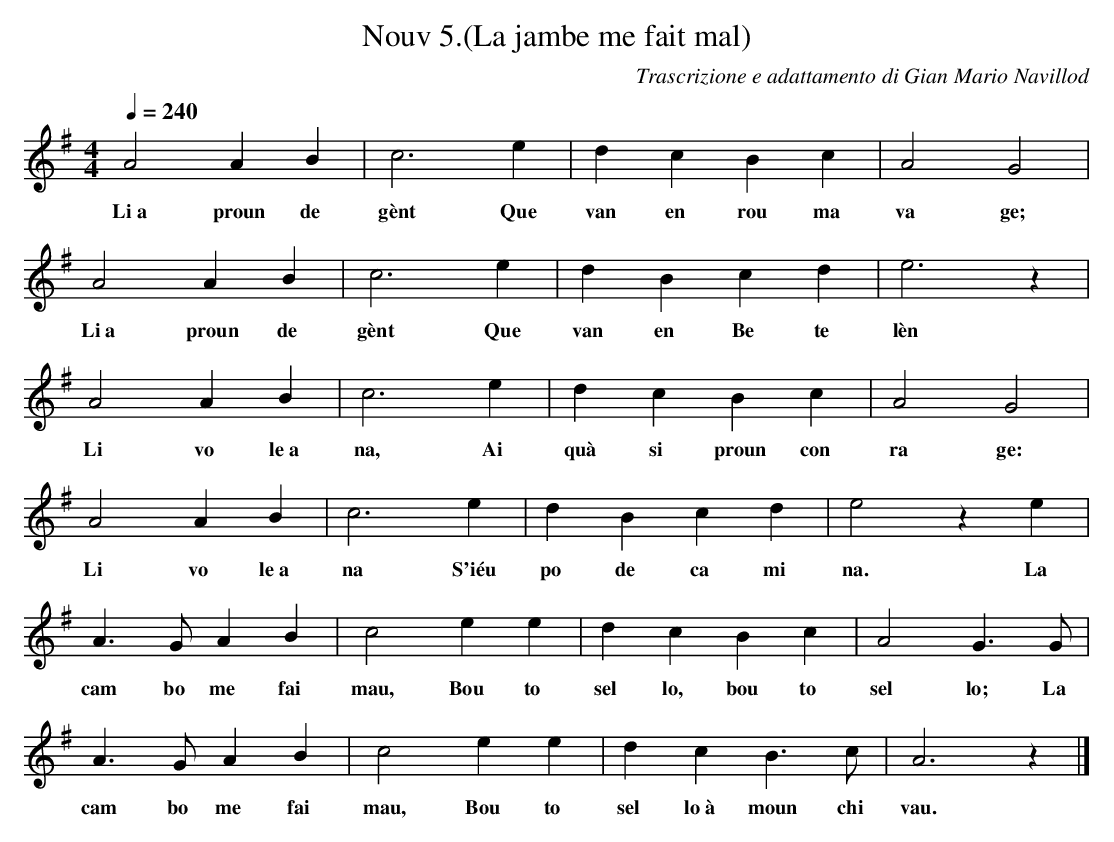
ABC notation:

X:1
T:Nouv 5.(La jambe me fait mal)
C:Trascrizione e adattamento di Gian Mario Navillod
Q:1/4=240
V:1
M:4/4
L:1/8     %
K:G
A4 A2 B2 |c6 e2 |d2 c2 B2 c2 |A4 G4 |
w:Li~a proun de gènt Que van en rou ma va ge;
A4 A2 B2 |c6 e2 |d2 B2 c2 d2 |e6 z2 |
w:Li~a proun de gènt Que van en Be te lèn
A4 A2 B2 |c6 e2 |d2 c2 B2 c2 |A4 G4 |
w:Li vo le~a na, Ai quà si proun con ra ge:
A4 A2 B2 |c6 e2 |d2 B2 c2 d2 |e4 z2 e2 |
w:Li vo le~a na S'iéu po de ca mi na. La
A3 G A2 B2 |c4 e2 e2 |d2 c2 B2 c2 |A4 G3 G |
w:cam bo me fai mau, Bou to sel lo, bou to sel lo; La
A3 G A2 B2 |c4 e2 e2 |d2 c2 B3 c |A6 z2 |]
w:cam bo me fai mau, Bou to sel lo~à moun chi vau.
     %End of file
